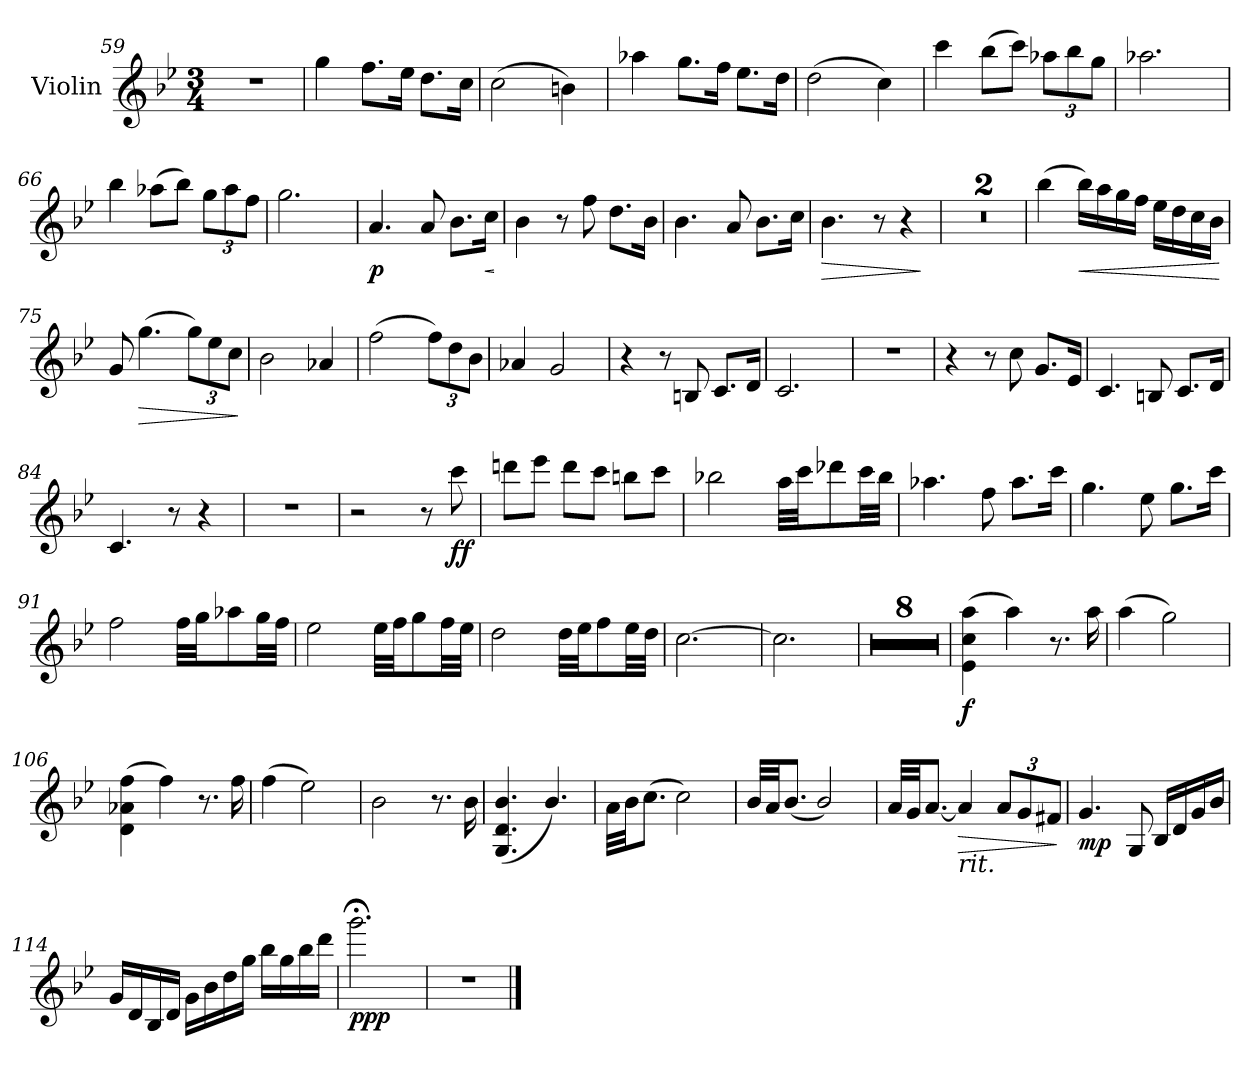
**kern	**dynam
*part1	*part1
*staff1	*staff1
*I"Violin	*
*I'Vln.	*
*clefG2	*
*k[b-e-]	*
*M3/4	*
=59	=59
2.r	.
=60	=60
4gg\	.
8.ff\L	.
16ee-\Jk	.
8.dd\L	.
16cc\Jk	.
=61	=61
(2cc\	.
4bn\)	.
=62	=62
4aa-X\	.
8.gg\L	.
16ff\Jk	.
8.ee-\L	.
16dd\Jk	.
=63	=63
(2dd\	.
4cc\)	.
=64	=64
4ccc\	.
(8bb-\L	.
8ccc\J)	.
*Xbrackettup	*
12aa-X\L	.
12bb-\	.
12gg\J	.
!!LO:PB:g=z
=65	=65
2.aa-X\	.
=66	=66
4bb-\	.
(8aa-X\L	.
8bb-\J)	.
12gg\L	.
12aa-\	.
12ff\J	.
=67	=67
2.gg\	.
=68	=68
!	!LO:DY:b
4.a/	p
8a/	.
8.b-\L	.
!	!LO:HP:b
16cc\Jk	<
.	[
=69	=69
4b-\	.
8r	.
8ff\	.
8.dd\L	.
16b-\Jk	.
=70	=70
4.b-\	.
8a/	.
8.b-\L	.
16cc\Jk	.
=71	=71
!	!LO:HP:b
4.b-\	>
8r	.
4r	.
.	]
=72	=72
2.r	.
=73	=73
2.r;<	.
!!LO:LB:g=z
=74	=74
(4bb-\	.
!	!LO:HP:b
16bb-\LL)	<
16aa\	.
16gg\	.
16ff\JJ	.
16ee-\LL	.
16dd\	.
16cc\	.
16b-\JJ	.
.	[
=75	=75
8g/	.
!	!LO:HP:b
(4.gg\	>
12gg\L)	.
12ee-\	.
12cc\J	.
.	]
=76	=76
2b-\	.
4a-X/	.
=77	=77
(2ff\	.
12ff\L)	.
12dd\	.
12b-\J	.
=78	=78
4a-X/	.
2g/	.
=79	=79
4r	.
8r	.
8Bn/	.
8.c/L	.
16d/Jk	.
=80	=80
2.c/	.
=81	=81
2.r	.
!!LO:LB:g=z
=82	=82
4r	.
8r	.
8cc\	.
8.g/L	.
16e-/Jk	.
=83	=83
4.c/	.
8Bn/	.
8.c/L	.
16d/Jk	.
=84	=84
4.c/	.
8r	.
4r	.
=85	=85
2.r	.
=86	=86
2r	.
8r	.
!	!LO:DY:b
8ccc\	ff
=87	=87
8dddn\L	.
8eee-\J	.
8ddd\L	.
8ccc\J	.
8bbn\L	.
8ccc\J	.
=88	=88
2bb-X\	.
32aa\LLL	.
32ccc\JJ	.
8ddd-X\	.
32ccc\LL	.
32bb-\JJJ	.
!!LO:LB:g=z
=89	=89
4.aa-X\	.
8ff\	.
8.aa-\L	.
16ccc\Jk	.
=90	=90
4.gg\	.
8ee-\	.
8.gg\L	.
16ccc\Jk	.
=91	=91
2ff\	.
32ff\LLL	.
32gg\JJ	.
8aa-X\	.
32gg\LL	.
32ff\JJJ	.
=92	=92
2ee-\	.
32ee-\LLL	.
32ff\JJ	.
8gg\	.
32ff\LL	.
32ee-\JJJ	.
=93	=93
2dd\	.
32dd\LLL	.
32ee-\JJ	.
8ff\	.
32ee-\LL	.
32dd\JJJ	.
=94	=94
[2.cc\	.
=95	=95
2.cc\]	.
=96	=96
2.r	.
=97	=97
2.r	.
!!LO:LB:g=z
=98	=98
2.r	.
=99	=99
2.r	.
=100	=100
2.r	.
=101	=101
2.r	.
=102	=102
2.r	.
=103	=103
2.r;<	.
=104	=104
!	!LO:DY:b
(4e-\ 4cc\ 4aa\	f
4aa\)	.
8.r	.
16aa\	.
=105	=105
(4aa\	.
2gg\)	.
=106	=106
(4d\ 4a-X\ 4ff\	.
4ff\)	.
8.r	.
16ff\	.
=107	=107
(4ff\	.
2ee-\)	.
=108	=108
2b-\	.
8.r	.
16b-\	.
=109	=109
(4.G/ 4.d/ 4.b-/	.
4.b-/)	.
=110	=110
32a\LLL	.
32b-\JJ	.
(8.cc\J	.
2cc\)	.
!!LO:LB:g=z
=111	=111
32b-/LLL	.
32a/JJ	.
(8.b-/J	.
2b-/)	.
=112	=112
32a/LLL	.
32g/JJ	.
[8.a/J	.
!LO:TX:b:i:t=rit.	!
!	!LO:HP:b
4a/]	>
12a/L	.
12g/	.
12f#X/J	.
.	]
=113	=113
!	!LO:DY:b
4.g/	mp
8G/	.
16B-/LL	.
16d/	.
16g/	.
16b-/JJ	.
=114	=114
16g/LL	.
16d/	.
16B-/	.
16d/JJ	.
16g\LL	.
16b-\	.
16dd\	.
16gg\JJ	.
16bb-\LL	.
16gg\	.
16bb-\	.
16ddd\JJ	.
=115	=115
!	!LO:DY:b
2.ggg;<\	ppp
=116	=116
2.r	.
==	==
*-	*-
